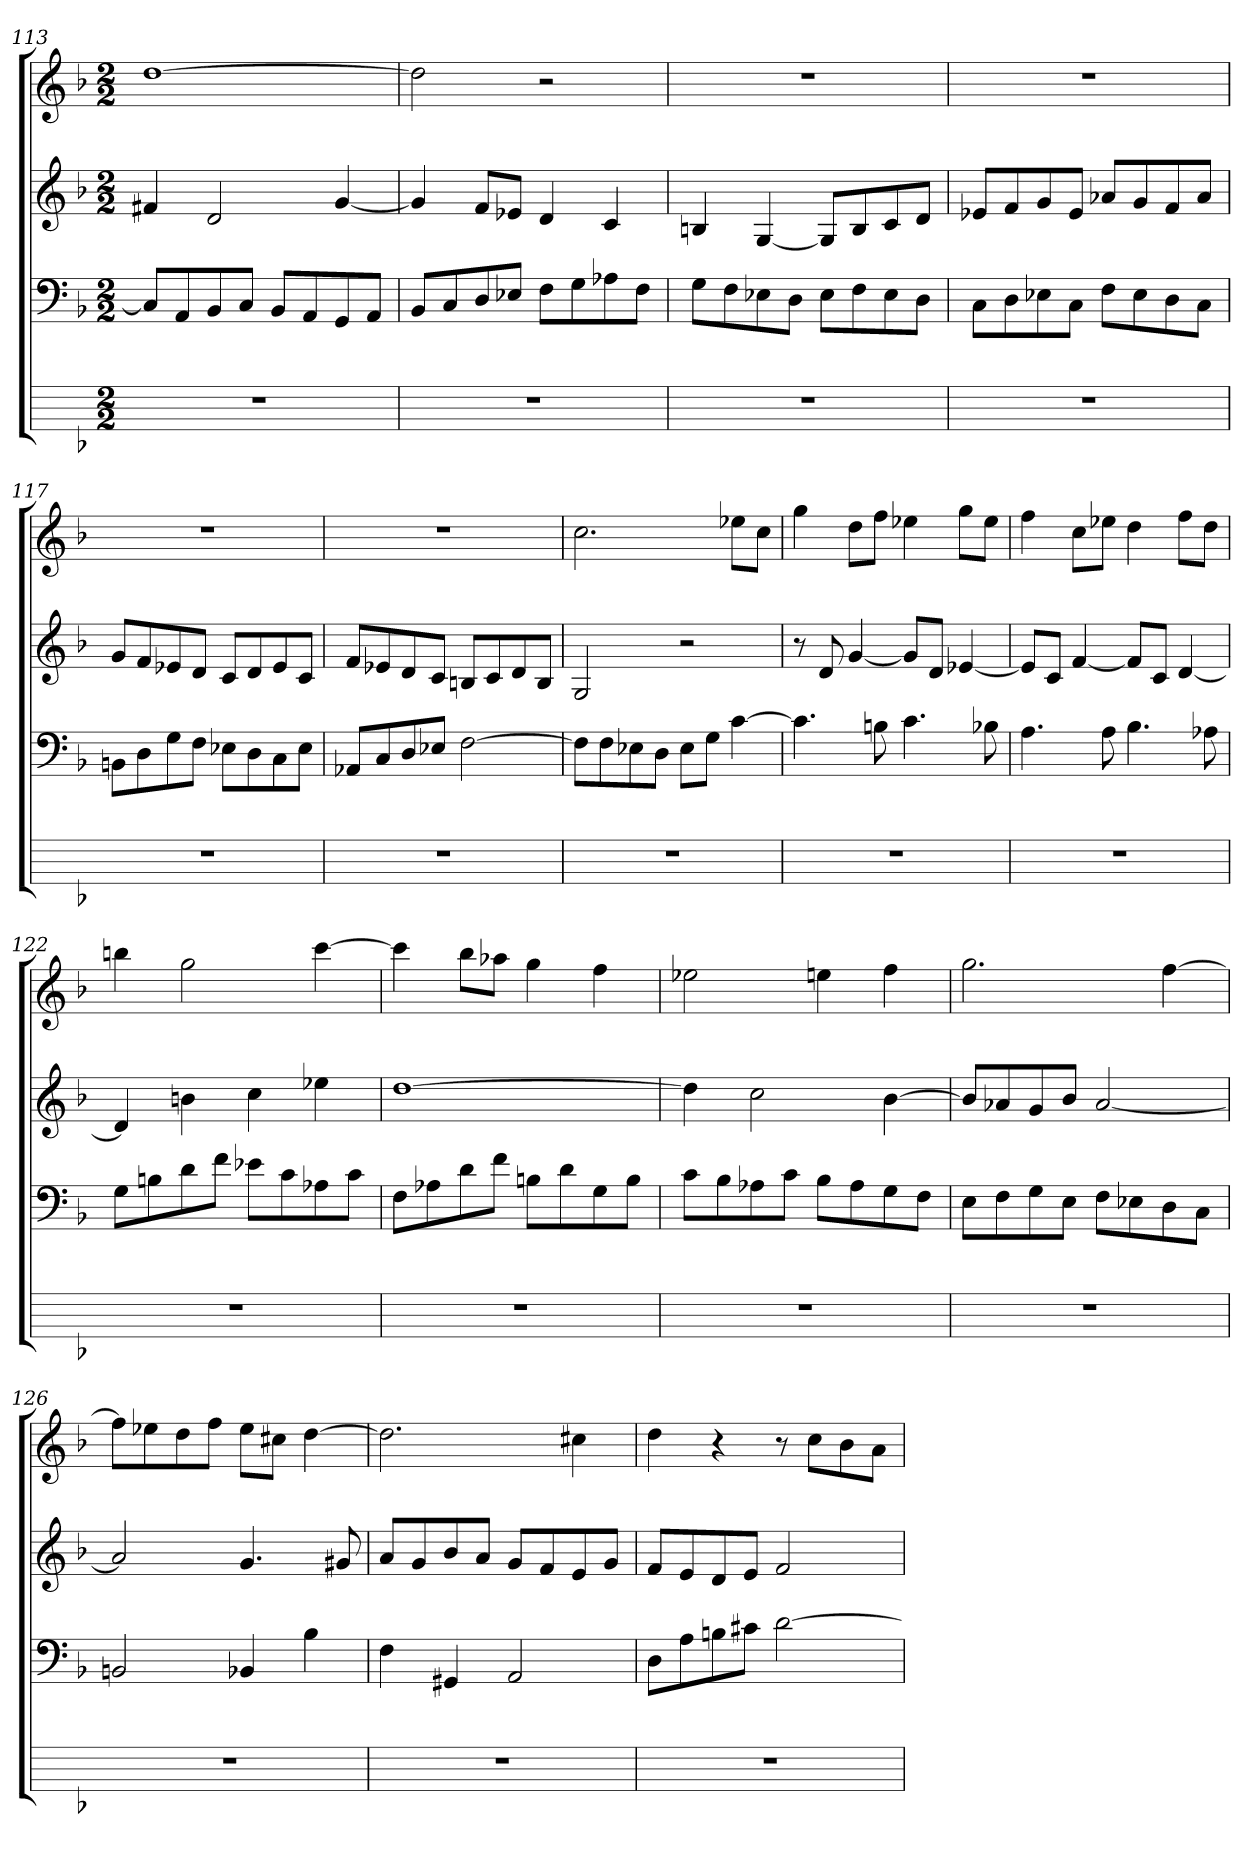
**kern	**kern	**kern	**kern
*part4	*part3	*part2	*part1
*staff4	*staff3	*staff2	*staff1
*k[b-]	*k[b-]	*k[b-]	*k[b-]
*M2/2	*M2/2	*M2/2	*M2/2
=113	=113	=113	=113
1r	8CL]	4f#X	[1dd
.	8AA	.	.
.	8BB-	2d	.
.	8CJ	.	.
.	8BB-L	.	.
.	8AA	.	.
.	8GG	[4g	.
.	8AAJ	.	.
=114	=114	=114	=114
1r	8BB-L	4g]	2dd]
.	8C	.	.
.	8D	8fL	.
.	8E-XJ	8e-XJ	.
.	8FL	4d	2r
.	8G	.	.
.	8A-X	4c	.
.	8FJ	.	.
=115	=115	=115	=115
1r	8GL	4Bn	1r
.	8F	.	.
.	8E-X	[4G	.
.	8DJ	.	.
.	8E-L	8GL]	.
.	8F	8B	.
.	8E-	8c	.
.	8DJ	8dJ	.
=116	=116	=116	=116
1r	8CL	8e-XL	1r
.	8D	8f	.
.	8E-X	8g	.
.	8CJ	8e-J	.
.	8FL	8a-XL	.
.	8E-	8g	.
.	8D	8f	.
.	8CJ	8a-J	.
=117	=117	=117	=117
1r	8BBnL	8gL	1r
.	8D	8f	.
.	8G	8e-X	.
.	8FJ	8dJ	.
.	8E-XL	8cL	.
.	8D	8d	.
.	8C	8e-	.
.	8E-J	8cJ	.
=118	=118	=118	=118
1r	8AA-XL	8fL	1r
.	8C	8e-X	.
.	8D	8d	.
.	8E-XJ	8cJ	.
.	[2F	8BnL	.
.	.	8c	.
.	.	8d	.
.	.	8BJ	.
=119	=119	=119	=119
1r	8FL]	2G	2.cc
.	8F	.	.
.	8E-X	.	.
.	8DJ	.	.
.	8E-L	2r	.
.	8GJ	.	.
.	[4c	.	8ee-XL
.	.	.	8ccJ
=120	=120	=120	=120
1r	4.c]	8r	4gg
.	.	8d	.
.	.	[4g	8ddL
.	8Bn	.	8ffJ
.	4.c	8gL]	4ee-X
.	.	8dJ	.
.	.	[4e-X	8ggL
.	8B-X	.	8ee-J
=121	=121	=121	=121
1r	4.A	8e-L]	4ff
.	.	8cJ	.
.	.	[4f	8ccL
.	8A	.	8ee-XJ
.	4.B-	8fL]	4dd
.	.	8cJ	.
.	.	[4d	8ffL
.	8A-X	.	8ddJ
=122	=122	=122	=122
1r	8GL	4d]	4bbn
.	8Bn	.	.
.	8d	4bn	2gg
.	8fJ	.	.
.	8e-XL	4cc	.
.	8c	.	.
.	8A-X	4ee-X	[4ccc
.	8cJ	.	.
=123	=123	=123	=123
1r	8FL	[1dd	4ccc]
.	8A-X	.	.
.	8d	.	8bb-L
.	8fJ	.	8aa-XJ
.	8BnL	.	4gg
.	8d	.	.
.	8G	.	4ff
.	8BJ	.	.
=124	=124	=124	=124
1r	8cL	4dd]	2ee-X
.	8B-	.	.
.	8A-X	2cc	.
.	8cJ	.	.
.	8B-L	.	4een
.	8A-	.	.
.	8G	[4b-	4ff
.	8FJ	.	.
=125	=125	=125	=125
1r	8EL	8b-L]	2.gg
.	8F	8a-X	.
.	8G	8g	.
.	8EJ	8b-J	.
.	8FL	[2a-	.
.	8E-X	.	.
.	8D	.	[4ff
.	8CJ	.	.
=126	=126	=126	=126
1r	2BBn	2a-]	8ffL]
.	.	.	8ee-X
.	.	.	8dd
.	.	.	8ffJ
.	4BB-X	4.g	8ee-L
.	.	.	8cc#XJ
.	4B-	.	[4dd
.	.	8g#X	.
=127	=127	=127	=127
1r	4F	8aL	2.dd]
.	.	8g	.
.	4GG#X	8b-	.
.	.	8aJ	.
.	2AA	8gL	.
.	.	8f	.
.	.	8e	4cc#X
.	.	8gJ	.
=128	=128	=128	=128
1r	8DL	8fL	4dd
.	8A	8e	.
.	8Bn	8d	4r
.	8c#XJ	8eJ	.
.	[2d	2f	8r
.	.	.	8ccL
.	.	.	8b-
.	.	.	8aJ
=	=	=	=
*-	*-	*-	*-
